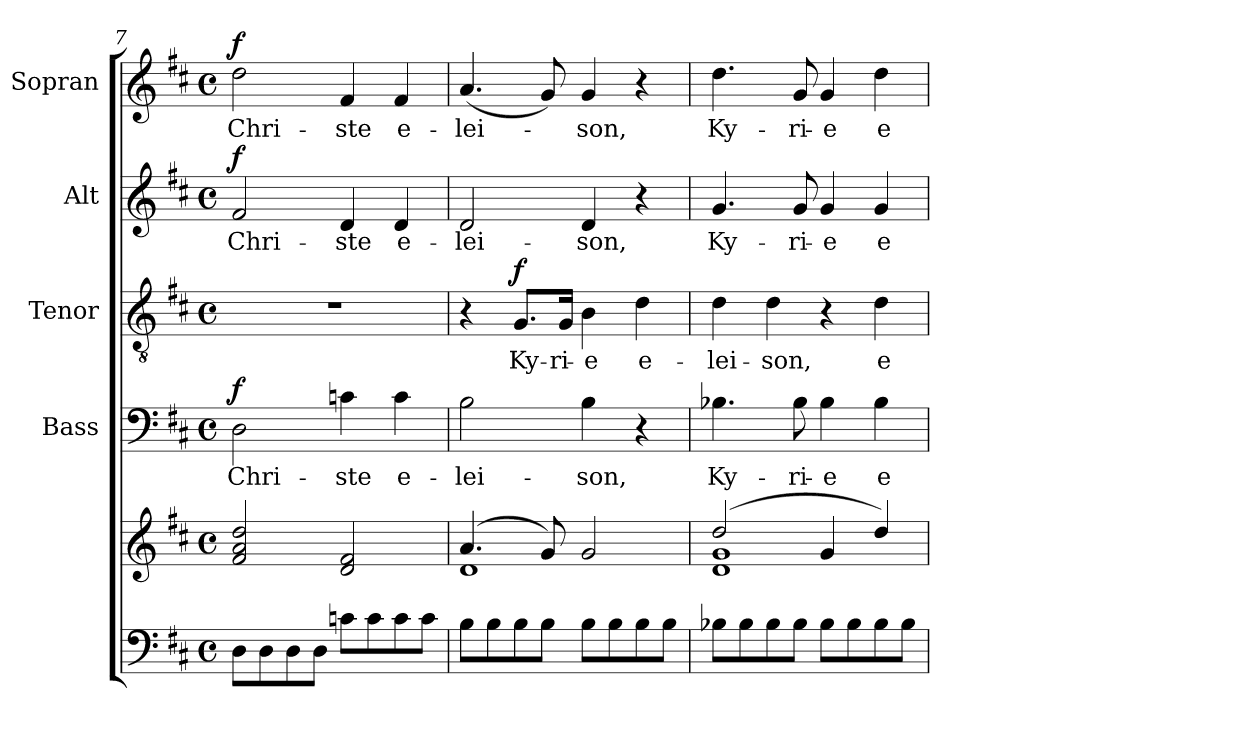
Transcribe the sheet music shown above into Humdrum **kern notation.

**kern	**kern	**kern	**text	**dynam	**kern	**text	**dynam	**kern	**text	**dynam	**kern	**text	**dynam
*part5	*part5	*part4	*part4	*part4	*part3	*part3	*part3	*part2	*part2	*part2	*part1	*part1	*part1
*staff6	*staff5	*staff4	*staff4	*staff4	*staff3	*staff3	*staff3	*staff2	*staff2	*staff2	*staff1	*staff1	*staff1
*	*	*I"Bass	*	*	*I"Tenor	*	*	*I"Alt	*	*	*I"Sopran	*	*
*	*	*I'B.	*	*	*I'T.	*	*	*I'A.	*	*	*I'S.	*	*
*clefF4	*clefG2	*clefF4	*	*	*clefGv2	*	*	*clefG2	*	*	*clefG2	*	*
*k[f#c#]	*k[f#c#]	*k[f#c#]	*	*	*k[f#c#]	*	*	*k[f#c#]	*	*	*k[f#c#]	*	*
*D:	*D:	*D:	*	*	*D:	*	*	*D:	*	*	*D:	*	*
*M4/4	*M4/4	*M4/4	*	*	*M4/4	*	*	*M4/4	*	*	*M4/4	*	*
*met(c)	*met(c)	*met(c)	*	*	*met(c)	*	*	*met(c)	*	*	*met(c)	*	*
=7	=7	=7	=7	=7	=7	=7	=7	=7	=7	=7	=7	=7	=7
!	!	!	!LO:LY:b	!LO:DY:a	!	!	!	!	!LO:LY:b	!LO:DY:a	!	!LO:LY:b	!LO:DY:a
8D\L	2f#/ 2a/ 2dd/	2D\	Chri-	f	1r	.	.	2f#/	Chri-	f	2dd\	Chri-	f
8D\	.	.	.	.	.	.	.	.	.	.	.	.	.
8D\	.	.	.	.	.	.	.	.	.	.	.	.	.
8D\J	.	.	.	.	.	.	.	.	.	.	.	.	.
!	!	!	!LO:LY:b	!	!	!	!	!	!LO:LY:b	!	!	!LO:LY:b	!
8cn\L	2d/ 2f#/	4cn\	-ste	.	.	.	.	4d/	-ste	.	4f#/	-ste	.
8c\	.	.	.	.	.	.	.	.	.	.	.	.	.
!	!	!	!LO:LY:b	!	!	!	!	!	!LO:LY:b	!	!	!LO:LY:b	!
8c\	.	4c\	e-	.	.	.	.	4d/	e-	.	4f#/	e-	.
8c\J	.	.	.	.	.	.	.	.	.	.	.	.	.
=8	=8	=8	=8	=8	=8	=8	=8	=8	=8	=8	=8	=8	=8
*	*^	*	*	*	*	*	*	*	*	*	*	*	*
!	!	!	!	!LO:LY:b	!	!	!	!	!	!LO:LY:b	!	!	!LO:LY:b	!
8B\L	(4.a/	1d	2B\	-lei-	.	4r	.	.	2d/	-lei-	.	(<4.a/	-lei-	.
8B\	.	.	.	.	.	.	.	.	.	.	.	.	.	.
!	!	!	!	!	!	!	!LO:LY:b	!LO:DY:a	!	!	!	!	!	!
8B\	.	.	.	.	.	8.G/L	Ky-	f	.	.	.	.	.	.
8B\J	8g/)	.	.	.	.	.	.	.	.	.	.	8g/)	.	.
!	!	!	!	!	!	!	!LO:LY:b	!	!	!	!	!	!	!
.	.	.	.	.	.	16G/Jk	-ri-	.	.	.	.	.	.	.
!	!	!	!	!LO:LY:b	!	!	!LO:LY:b	!	!	!LO:LY:b	!	!	!LO:LY:b	!
8B\L	2g/	.	4B\	-son,	.	4B\	-e	.	4d/	-son,	.	4g/	-son,	.
8B\	.	.	.	.	.	.	.	.	.	.	.	.	.	.
!	!	!	!	!	!	!	!LO:LY:b	!	!	!	!	!	!	!
8B\	.	.	4r	.	.	4d\	e-	.	4r	.	.	4r	.	.
8B\J	.	.	.	.	.	.	.	.	.	.	.	.	.	.
=9	=9	=9	=9	=9	=9	=9	=9	=9	=9	=9	=9	=9	=9	=9
!	!	!	!	!LO:LY:b	!	!	!LO:LY:b	!	!	!LO:LY:b	!	!	!LO:LY:b	!
8B-X\L	(2dd/	1d 1g	4.B-X\	Ky-	.	4d\	-lei-	.	4.g/	Ky-	.	4.dd\	Ky-	.
8B-\	.	.	.	.	.	.	.	.	.	.	.	.	.	.
!	!	!	!	!	!	!	!LO:LY:b	!	!	!	!	!	!	!
8B-\	.	.	.	.	.	4d\	-son,	.	.	.	.	.	.	.
!	!	!	!	!LO:LY:b	!	!	!	!	!	!LO:LY:b	!	!	!LO:LY:b	!
8B-\J	.	.	8B-\	-ri-	.	.	.	.	8g/	-ri-	.	8g/	-ri-	.
!	!	!	!	!LO:LY:b	!	!	!	!	!	!LO:LY:b	!	!	!LO:LY:b	!
8B-\L	4g/	.	4B-\	-e	.	4r	.	.	4g/	-e	.	4g/	-e	.
8B-\	.	.	.	.	.	.	.	.	.	.	.	.	.	.
!	!	!	!	!LO:LY:b	!	!	!LO:LY:b	!	!	!LO:LY:b	!	!	!LO:LY:b	!
8B-\	4dd/)	.	4B-\	e-	.	4d\	e-	.	4g/	e-	.	4dd\	e-	.
8B-\J	.	.	.	.	.	.	.	.	.	.	.	.	.	.
*	*v	*v	*	*	*	*	*	*	*	*	*	*	*	*
=	=	=	=	=	=	=	=	=	=	=	=	=	=
*-	*-	*-	*-	*-	*-	*-	*-	*-	*-	*-	*-	*-	*-
